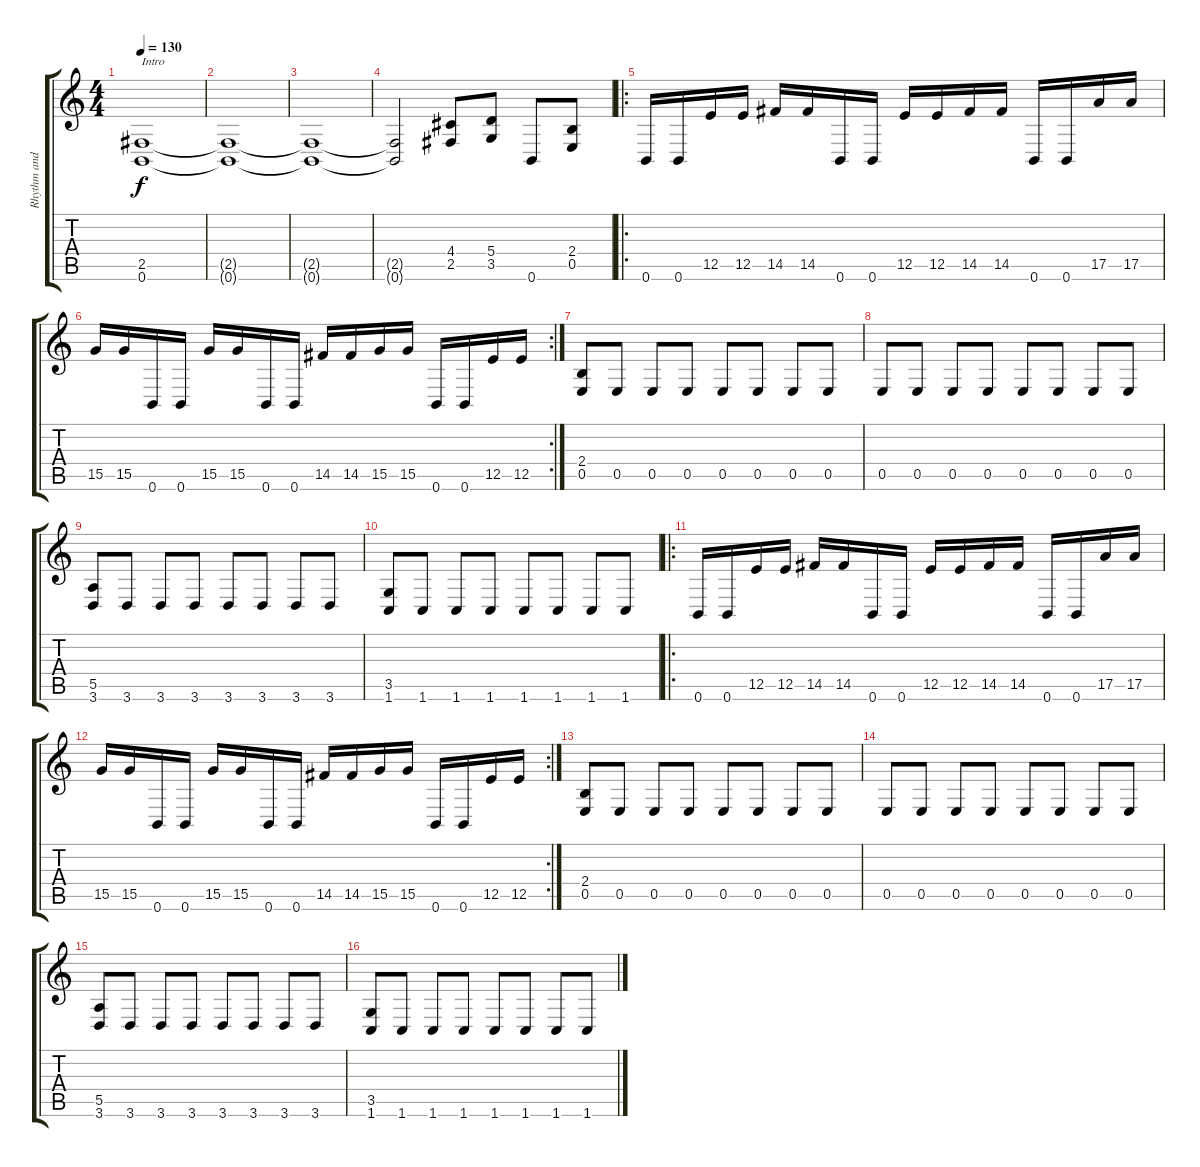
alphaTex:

\track ("Rhythm and Solo" "Rhythm and") {instrument distortionguitar}
\staff {score tabs}
\tuning (B3 Gb3 D3 A2 E2 B1) {hide}
\ts (4 4)
\tempo 130
\clef g2
\ks c
(2.5 0.6).1{txt "Intro" dy f instrument distortionguitar} |
(2.5{t} 0.6{t}).1 |
(2.5{t} 0.6{t}).1 |
(2.5{t} 0.6{t}).2 (4.4 2.5).8 (5.4 3.5).8 0.6.8 (2.4 0.5).8 |
\ro
0.6.16 0.6.16 12.5.16 12.5.16 14.5.16 14.5.16 0.6.16 0.6.16 12.5.16 12.5.16 14.5.16 14.5.16 0.6.16 0.6.16 17.5.16 17.5.16 |
\rc 2
15.5.16 15.5.16 0.6.16 0.6.16 15.5.16 15.5.16 0.6.16 0.6.16 14.5.16 14.5.16 15.5.16 15.5.16 0.6.16 0.6.16 12.5.16 12.5.16 |
(2.4 0.5).8 0.5.8 0.5.8 0.5.8 0.5.8 0.5.8 0.5.8 0.5.8 |
0.5.8 0.5.8 0.5.8 0.5.8 0.5.8 0.5.8 0.5.8 0.5.8 |
(5.5 3.6).8 3.6.8 3.6.8 3.6.8 3.6.8 3.6.8 3.6.8 3.6.8 |
(3.5 1.6).8 1.6.8 1.6.8 1.6.8 1.6.8 1.6.8 1.6.8 1.6.8 |
\ro
0.6.16 0.6.16 12.5.16 12.5.16 14.5.16 14.5.16 0.6.16 0.6.16 12.5.16 12.5.16 14.5.16 14.5.16 0.6.16 0.6.16 17.5.16 17.5.16 |
\rc 2
15.5.16 15.5.16 0.6.16 0.6.16 15.5.16 15.5.16 0.6.16 0.6.16 14.5.16 14.5.16 15.5.16 15.5.16 0.6.16 0.6.16 12.5.16 12.5.16 |
(2.4 0.5).8 0.5.8 0.5.8 0.5.8 0.5.8 0.5.8 0.5.8 0.5.8 |
0.5.8 0.5.8 0.5.8 0.5.8 0.5.8 0.5.8 0.5.8 0.5.8 |
(5.5 3.6).8 3.6.8 3.6.8 3.6.8 3.6.8 3.6.8 3.6.8 3.6.8 |
(3.5 1.6).8 1.6.8 1.6.8 1.6.8 1.6.8 1.6.8 1.6.8 1.6.8
